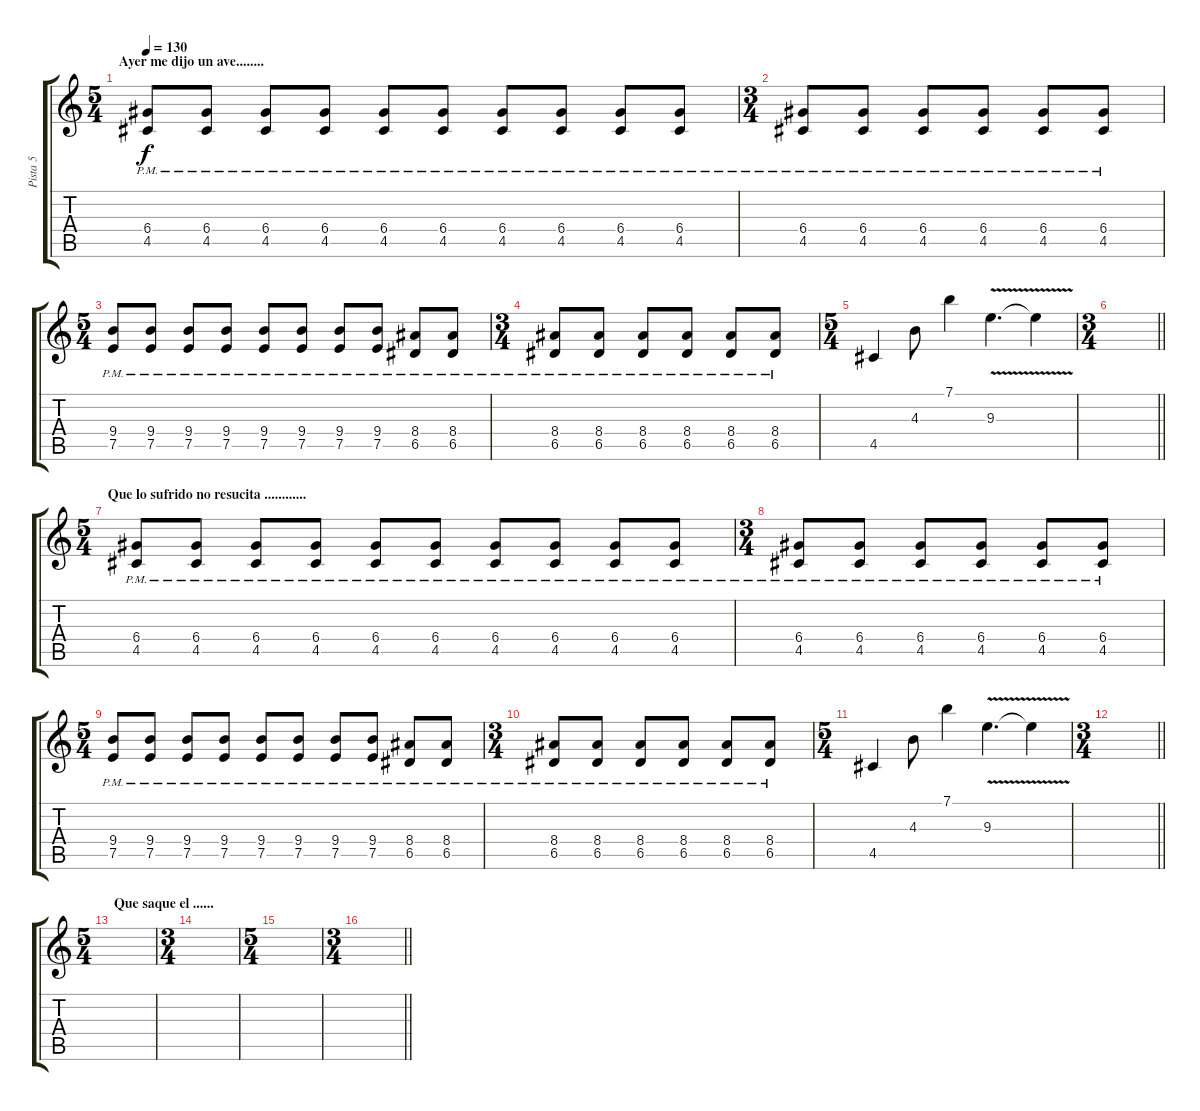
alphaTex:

\track ("Pista 5" "Pista 5") {instrument acousticguitarsteel}
\staff {score tabs}
\tuning (E4 B3 G3 D3 A2 E2) {hide}
\ts (5 4)
\section ("" "Ayer me dijo un ave........ ")
\tempo 130
\clef g2
\ks c
(6.4{pm} 4.5{pm}).8{dy f} (6.4{pm} 4.5{pm}).8 (6.4{pm} 4.5{pm}).8 (6.4{pm} 4.5{pm}).8 (6.4{pm} 4.5{pm}).8 (6.4{pm} 4.5{pm}).8 (6.4{pm} 4.5{pm}).8 (6.4{pm} 4.5{pm}).8 (6.4{pm} 4.5{pm}).8 (6.4{pm} 4.5{pm}).8 |
\ts (3 4)
(6.4{pm} 4.5{pm}).8 (6.4{pm} 4.5{pm}).8 (6.4{pm} 4.5{pm}).8 (6.4{pm} 4.5{pm}).8 (6.4{pm} 4.5{pm}).8 (6.4{pm} 4.5{pm}).8 |
\ts (5 4)
(9.4{pm} 7.5{pm}).8 (9.4{pm} 7.5{pm}).8 (9.4{pm} 7.5{pm}).8 (9.4{pm} 7.5{pm}).8 (9.4{pm} 7.5{pm}).8 (9.4{pm} 7.5{pm}).8 (9.4{pm} 7.5{pm}).8 (9.4{pm} 7.5{pm}).8 (8.4{pm} 6.5{pm}).8 (8.4{pm} 6.5{pm}).8 |
\ts (3 4)
(8.4{pm} 6.5{pm}).8 (8.4{pm} 6.5{pm}).8 (8.4{pm} 6.5{pm}).8 (8.4{pm} 6.5{pm}).8 (8.4{pm} 6.5{pm}).8 (8.4{pm} 6.5{pm}).8 |
\ts (5 4)
4.5.4 4.3.8 7.1.4 9.3{v}.4{d} 9.3{t}.4 |
\ts (3 4)
\barLineRight lightlight
|
\ts (5 4)
\section ("" "Que lo sufrido no resucita ............")
(6.4{pm} 4.5{pm}).8 (6.4{pm} 4.5{pm}).8 (6.4{pm} 4.5{pm}).8 (6.4{pm} 4.5{pm}).8 (6.4{pm} 4.5{pm}).8 (6.4{pm} 4.5{pm}).8 (6.4{pm} 4.5{pm}).8 (6.4{pm} 4.5{pm}).8 (6.4{pm} 4.5{pm}).8 (6.4{pm} 4.5{pm}).8 |
\ts (3 4)
(6.4{pm} 4.5{pm}).8 (6.4{pm} 4.5{pm}).8 (6.4{pm} 4.5{pm}).8 (6.4{pm} 4.5{pm}).8 (6.4{pm} 4.5{pm}).8 (6.4{pm} 4.5{pm}).8 |
\ts (5 4)
(9.4{pm} 7.5{pm}).8 (9.4{pm} 7.5{pm}).8 (9.4{pm} 7.5{pm}).8 (9.4{pm} 7.5{pm}).8 (9.4{pm} 7.5{pm}).8 (9.4{pm} 7.5{pm}).8 (9.4{pm} 7.5{pm}).8 (9.4{pm} 7.5{pm}).8 (8.4{pm} 6.5{pm}).8 (8.4{pm} 6.5{pm}).8 |
\ts (3 4)
(8.4{pm} 6.5{pm}).8 (8.4{pm} 6.5{pm}).8 (8.4{pm} 6.5{pm}).8 (8.4{pm} 6.5{pm}).8 (8.4{pm} 6.5{pm}).8 (8.4{pm} 6.5{pm}).8 |
\ts (5 4)
4.5.4 4.3.8 7.1.4 9.3{v}.4{d} 9.3{t}.4 |
\ts (3 4)
\barLineRight lightlight
|
\ts (5 4)
\section ("" "Que saque el ......")
|
\ts (3 4)
|
\ts (5 4)
|
\ts (3 4)
\barLineRight lightlight
